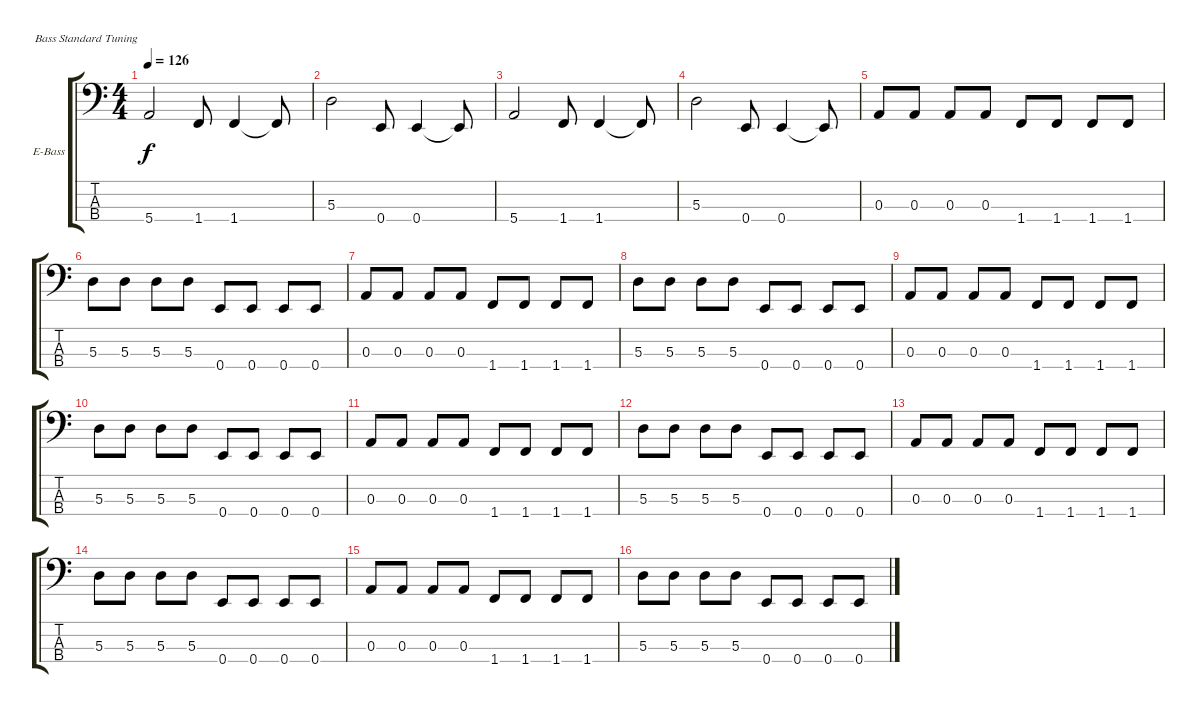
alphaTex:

\bracketExtendMode groupsimilarinstruments
\firstSystemTrackNameOrientation horizontal
\otherSystemsTrackNameOrientation horizontal
\track ("Бас" "E-Bass") {instrument electricbassfinger}
\staff {score tabs}
\tuning (G2 D2 A1 E1)
\ts (4 4)
\tempo 126
\clef f4
\ks c
5.4.2{dy f} 1.4.8 1.4.4 1.4{t}.8 |
5.3.2 0.4.8 0.4.4 0.4{t}.8 |
5.4.2 1.4.8 1.4.4 1.4{t}.8 |
5.3.2 0.4.8 0.4.4 0.4{t}.8 |
0.3.8 0.3.8 0.3.8 0.3.8 1.4.8 1.4.8 1.4.8 1.4.8 |
5.3.8 5.3.8 5.3.8 5.3.8 0.4.8 0.4.8 0.4.8 0.4.8 |
0.3.8 0.3.8 0.3.8 0.3.8 1.4.8 1.4.8 1.4.8 1.4.8 |
5.3.8 5.3.8 5.3.8 5.3.8 0.4.8 0.4.8 0.4.8 0.4.8 |
0.3.8 0.3.8 0.3.8 0.3.8 1.4.8 1.4.8 1.4.8 1.4.8 |
5.3.8 5.3.8 5.3.8 5.3.8 0.4.8 0.4.8 0.4.8 0.4.8 |
0.3.8 0.3.8 0.3.8 0.3.8 1.4.8 1.4.8 1.4.8 1.4.8 |
5.3.8 5.3.8 5.3.8 5.3.8 0.4.8 0.4.8 0.4.8 0.4.8 |
0.3.8 0.3.8 0.3.8 0.3.8 1.4.8 1.4.8 1.4.8 1.4.8 |
5.3.8 5.3.8 5.3.8 5.3.8 0.4.8 0.4.8 0.4.8 0.4.8 |
0.3.8 0.3.8 0.3.8 0.3.8 1.4.8 1.4.8 1.4.8 1.4.8 |
5.3.8 5.3.8 5.3.8 5.3.8 0.4.8 0.4.8 0.4.8 0.4.8
